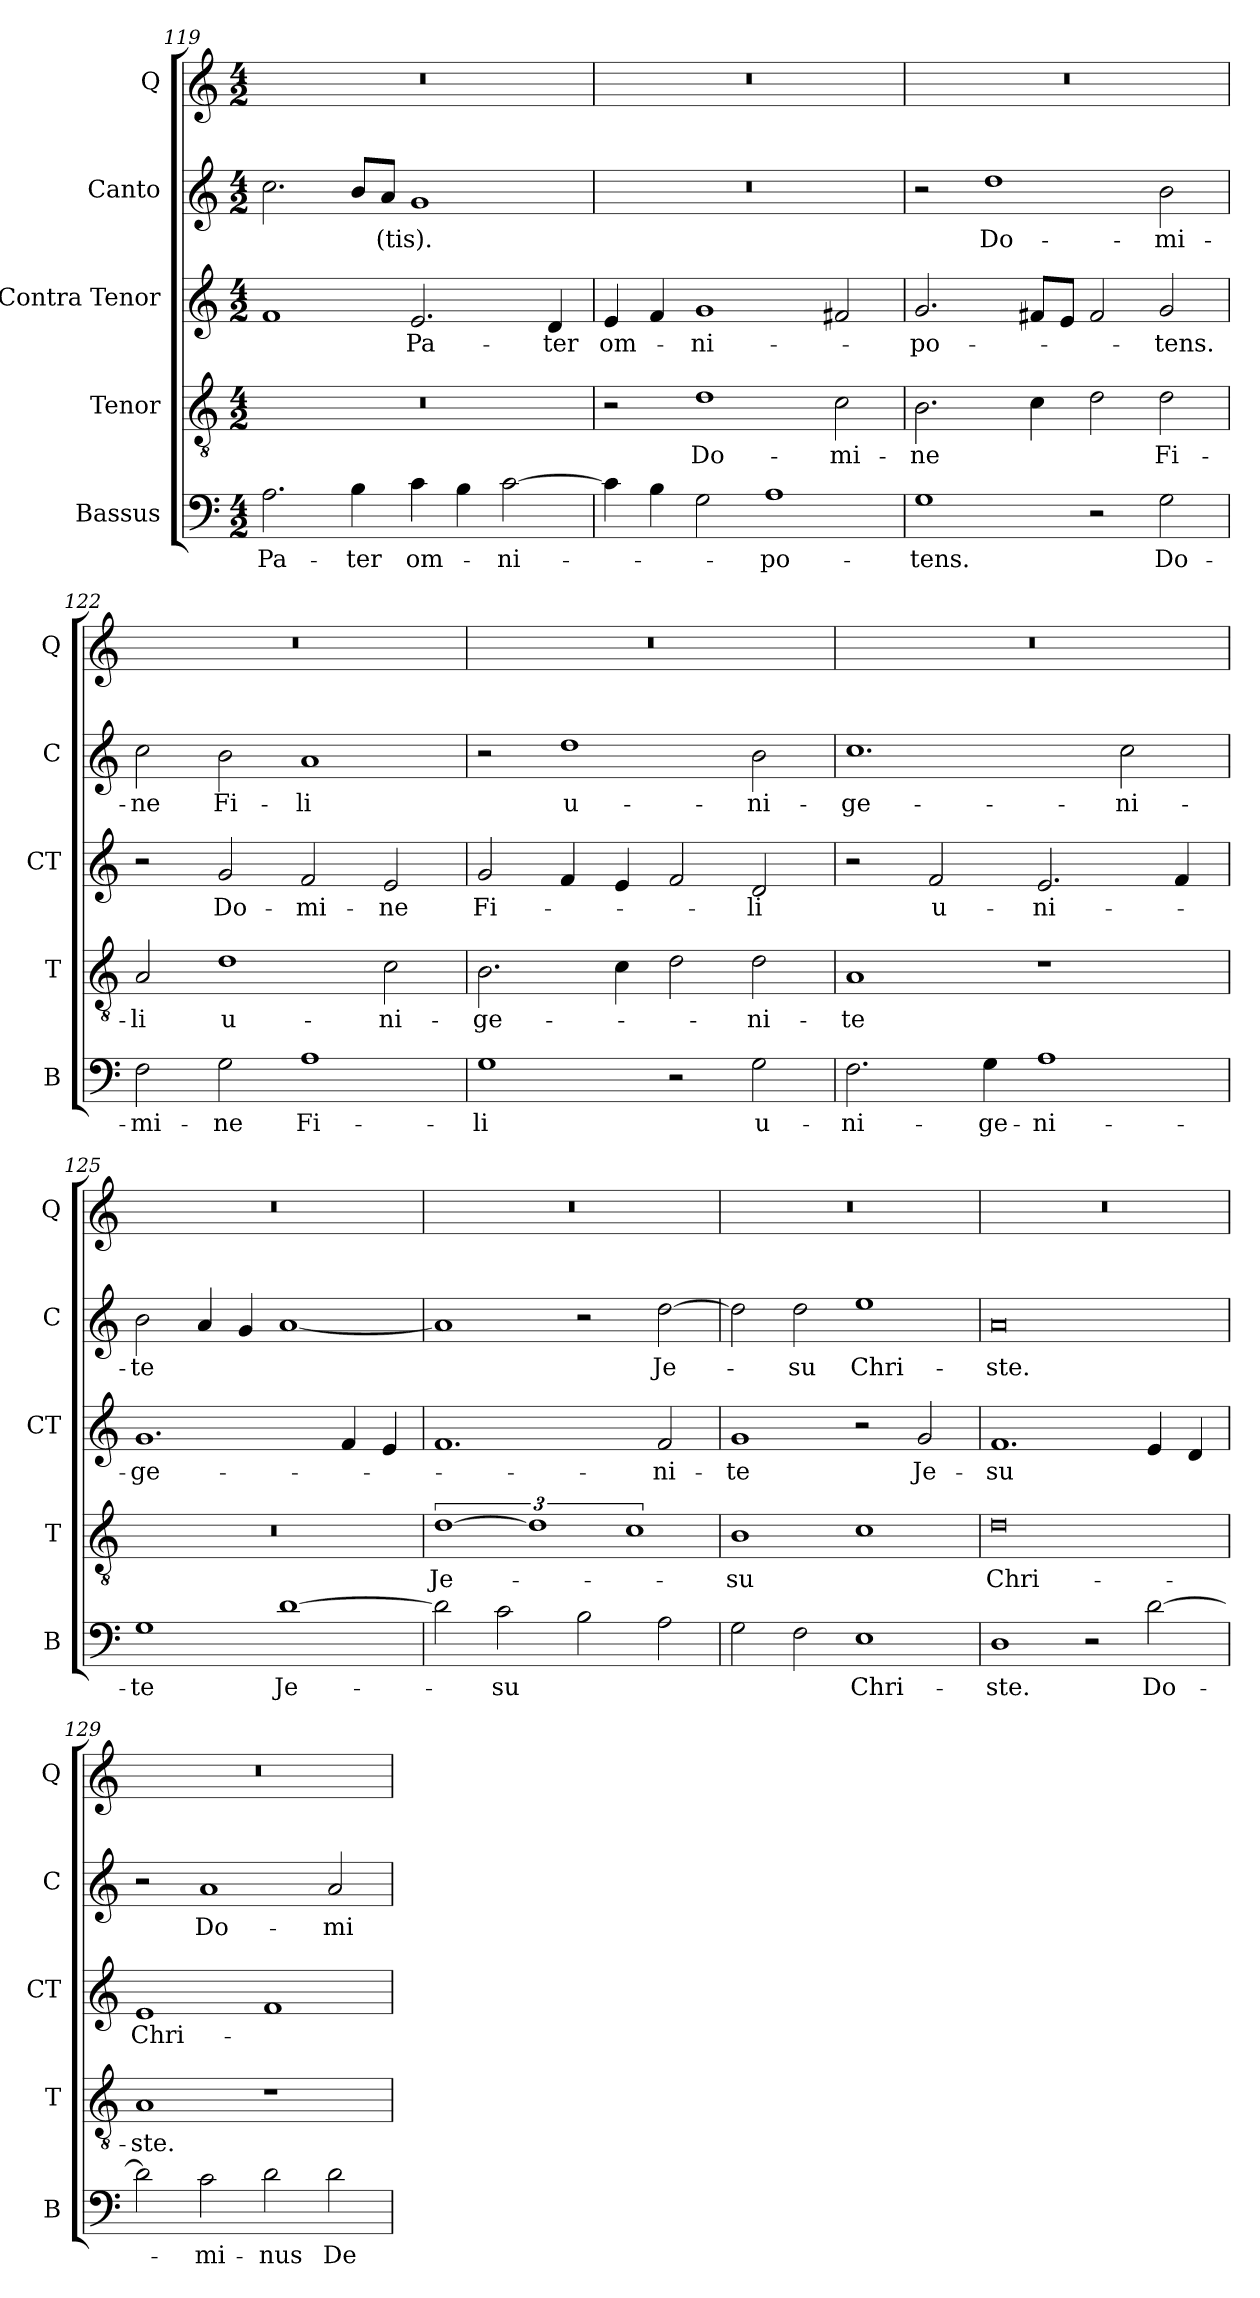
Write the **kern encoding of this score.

**kern	**text	**kern	**text	**kern	**text	**kern	**text	**kern
*part5	*part5	*part4	*part4	*part3	*part3	*part2	*part2	*part1
*staff5	*staff5	*staff4	*staff4	*staff3	*staff3	*staff2	*staff2	*staff1
*I"Bassus	*	*I"Tenor	*	*I"Contra Tenor	*	*I"Canto	*	*I"Q
*I'B	*	*I'T	*	*I'CT	*	*I'C	*	*I'Q
*clefF4	*	*clefGv2	*	*clefG2	*	*clefG2	*	*clefG2
*k[]	*	*k[]	*	*k[]	*	*k[]	*	*k[]
*C:	*	*C:	*	*C:	*	*C:	*	*C:
*M4/2	*	*M4/2	*	*M4/2	*	*M4/2	*	*M4/2
=119	=119	=119	=119	=119	=119	=119	=119	=119
!	!LO:LY:b	!	!	!	!	!	!	!
2.A\	Pa-	0r	.	1f	.	2.cc\	.	0r
!	!LO:LY:b	!	!	!	!	!	!	!
4B\	-ter	.	.	.	.	8b/L	.	.
!	!	!	!	!	!	!	!LO:LY:b	!
.	.	.	.	.	.	8a/J	(tis).	.
!	!LO:LY:b	!	!	!	!	!	!	!
!	!	!	!	!	!LO:LY:b	!	!	!
4c\	om-	.	.	2.e/	Pa-	1g	.	.
4B\	.	.	.	.	.	.	.	.
!	!LO:LY:b	!	!	!	!	!	!	!
[2c\	-ni-	.	.	.	.	.	.	.
!	!	!	!	!	!LO:LY:b	!	!	!
.	.	.	.	4d/	-ter	.	.	.
=120	=120	=120	=120	=120	=120	=120	=120	=120
!	!	!	!	!	!LO:LY:b	!	!	!
4c\]	.	2r	.	4e/	om-	0r	.	0r
4B\	.	.	.	4f/	.	.	.	.
!	!	!	!LO:LY:b	!	!	!	!	!
!	!	!	!	!	!LO:LY:b	!	!	!
2G\	.	1d	Do-	1g	-ni-	.	.	.
!	!LO:LY:b	!	!	!	!	!	!	!
1A	-po-	.	.	.	.	.	.	.
!	!	!	!LO:LY:b	!	!	!	!	!
.	.	2c\	-mi-	2f#X/	.	.	.	.
=121	=121	=121	=121	=121	=121	=121	=121	=121
!	!LO:LY:b	!	!	!	!	!	!	!
!	!	!	!LO:LY:b	!	!	!	!	!
!	!	!	!	!	!LO:LY:b	!	!	!
1G	-tens.	2.B\	-ne	2.g/	-po-	2r	.	0r
!	!	!	!	!	!	!	!LO:LY:b	!
.	.	.	.	.	.	1dd	Do-	.
.	.	4c\	.	8f#X/L	.	.	.	.
.	.	.	.	8e/J	.	.	.	.
2r	.	2d\	.	2f#/	.	.	.	.
!	!LO:LY:b	!	!	!	!	!	!	!
!	!	!	!LO:LY:b	!	!	!	!	!
!	!	!	!	!	!LO:LY:b	!	!	!
!	!	!	!	!	!	!	!LO:LY:b	!
2G\	Do-	2d\	Fi-	2g/	-tens.	2b\	-mi-	.
!!LO:LB:g=z
=122	=122	=122	=122	=122	=122	=122	=122	=122
!	!LO:LY:b	!	!	!	!	!	!	!
!	!	!	!LO:LY:b	!	!	!	!	!
!	!	!	!	!	!	!	!LO:LY:b	!
2F\	-mi-	2A/	-li	2r	.	2cc\	-ne	0r
!	!LO:LY:b	!	!	!	!	!	!	!
!	!	!	!LO:LY:b	!	!	!	!	!
!	!	!	!	!	!LO:LY:b	!	!	!
!	!	!	!	!	!	!	!LO:LY:b	!
2G\	-ne	1d	u-	2g/	Do-	2b\	Fi-	.
!	!LO:LY:b	!	!	!	!	!	!	!
!	!	!	!	!	!LO:LY:b	!	!	!
!	!	!	!	!	!	!	!LO:LY:b	!
1A	Fi-	.	.	2f/	-mi-	1a	-li	.
!	!	!	!LO:LY:b	!	!	!	!	!
!	!	!	!	!	!LO:LY:b	!	!	!
.	.	2c\	-ni-	2e/	-ne	.	.	.
=123	=123	=123	=123	=123	=123	=123	=123	=123
!	!LO:LY:b	!	!	!	!	!	!	!
!	!	!	!LO:LY:b	!	!	!	!	!
!	!	!	!	!	!LO:LY:b	!	!	!
1G	-li	2.B\	-ge-	2g/	Fi-	2r	.	0r
!	!	!	!	!	!	!	!LO:LY:b	!
.	.	.	.	4f/	.	1dd	u-	.
.	.	4c\	.	4e/	.	.	.	.
2r	.	2d\	.	2f/	.	.	.	.
!	!LO:LY:b	!	!	!	!	!	!	!
!	!	!	!LO:LY:b	!	!	!	!	!
!	!	!	!	!	!LO:LY:b	!	!	!
!	!	!	!	!	!	!	!LO:LY:b	!
2G\	u-	2d\	-ni-	2d/	-li	2b\	-ni-	.
=124	=124	=124	=124	=124	=124	=124	=124	=124
!	!LO:LY:b	!	!	!	!	!	!	!
!	!	!	!LO:LY:b	!	!	!	!	!
!	!	!	!	!	!	!	!LO:LY:b	!
2.F\	-ni-	1A	-te	2r	.	1.cc	-ge-	0r
!	!	!	!	!	!LO:LY:b	!	!	!
.	.	.	.	2f/	u-	.	.	.
!	!LO:LY:b	!	!	!	!	!	!	!
4G\	-ge-	.	.	.	.	.	.	.
!	!LO:LY:b	!	!	!	!	!	!	!
!	!	!	!	!	!LO:LY:b	!	!	!
1A	-ni-	1r	.	2.e/	-ni-	.	.	.
!	!	!	!	!	!	!	!LO:LY:b	!
.	.	.	.	.	.	2cc\	-ni-	.
.	.	.	.	4f/	.	.	.	.
=125	=125	=125	=125	=125	=125	=125	=125	=125
!	!LO:LY:b	!	!	!	!	!	!	!
!	!	!	!	!	!LO:LY:b	!	!	!
!	!	!	!	!	!	!	!LO:LY:b	!
1G	-te	0r	.	1.g	-ge-	2b\	-te	0r
.	.	.	.	.	.	4a/	.	.
.	.	.	.	.	.	4g/	.	.
!	!LO:LY:b	!	!	!	!	!	!	!
[1d	Je-	.	.	.	.	[1a	.	.
.	.	.	.	4f/	.	.	.	.
.	.	.	.	4e/	.	.	.	.
=126	=126	=126	=126	=126	=126	=126	=126	=126
!	!	!	!LO:LY:b	!	!	!	!	!
2d\]	.	[3%2d	Je-	1.f	.	1a]	.	0r
!	!LO:LY:b	!	!	!	!	!	!	!
2c\	-su	.	.	.	.	.	.	.
.	.	3%2d]	.	.	.	.	.	.
2B\	.	.	.	.	.	2r	.	.
.	.	3%2c	.	.	.	.	.	.
!	!	!	!	!	!LO:LY:b	!	!	!
!	!	!	!	!	!	!	!LO:LY:b	!
2A\	.	.	.	2f/	-ni-	[2dd\	Je-	.
!!LO:LB:g=z
=127	=127	=127	=127	=127	=127	=127	=127	=127
!	!	!	!LO:LY:b	!	!	!	!	!
!	!	!	!	!	!LO:LY:b	!	!	!
2G\	.	1B	-su	1g	-te	2dd\]	.	0r
!	!	!	!	!	!	!	!LO:LY:b	!
2F\	.	.	.	.	.	2dd\	-su	.
!	!LO:LY:b	!	!	!	!	!	!	!
!	!	!	!	!	!	!	!LO:LY:b	!
1E	Chri-	1c	.	2r	.	1ee	Chri-	.
!	!	!	!	!	!LO:LY:b	!	!	!
.	.	.	.	2g/	Je-	.	.	.
=128	=128	=128	=128	=128	=128	=128	=128	=128
!	!LO:LY:b	!	!	!	!	!	!	!
!	!	!	!LO:LY:b	!	!	!	!	!
!	!	!	!	!	!LO:LY:b	!	!	!
!	!	!	!	!	!	!	!LO:LY:b	!
1D	-ste.	0d	Chri-	1.f	-su	0a	-ste.	0r
2r	.	.	.	.	.	.	.	.
!	!LO:LY:b	!	!	!	!	!	!	!
[2d\	Do-	.	.	4e/	.	.	.	.
.	.	.	.	4d/	.	.	.	.
=129	=129	=129	=129	=129	=129	=129	=129	=129
!	!	!	!LO:LY:b	!	!	!	!	!
!	!	!	!	!	!LO:LY:b	!	!	!
2d\]	.	1A	-ste.	1e	Chri-	2r	.	0r
!	!LO:LY:b	!	!	!	!	!	!	!
!	!	!	!	!	!	!	!LO:LY:b	!
2c\	-mi-	.	.	.	.	1a	Do-	.
!	!LO:LY:b	!	!	!	!	!	!	!
2d\	-nus	1r	.	1f	.	.	.	.
!	!LO:LY:b	!	!	!	!	!	!	!
!	!	!	!	!	!	!	!LO:LY:b	!
2d\	De-	.	.	.	.	2a/	-mi-	.
=	=	=	=	=	=	=	=	=
*-	*-	*-	*-	*-	*-	*-	*-	*-
